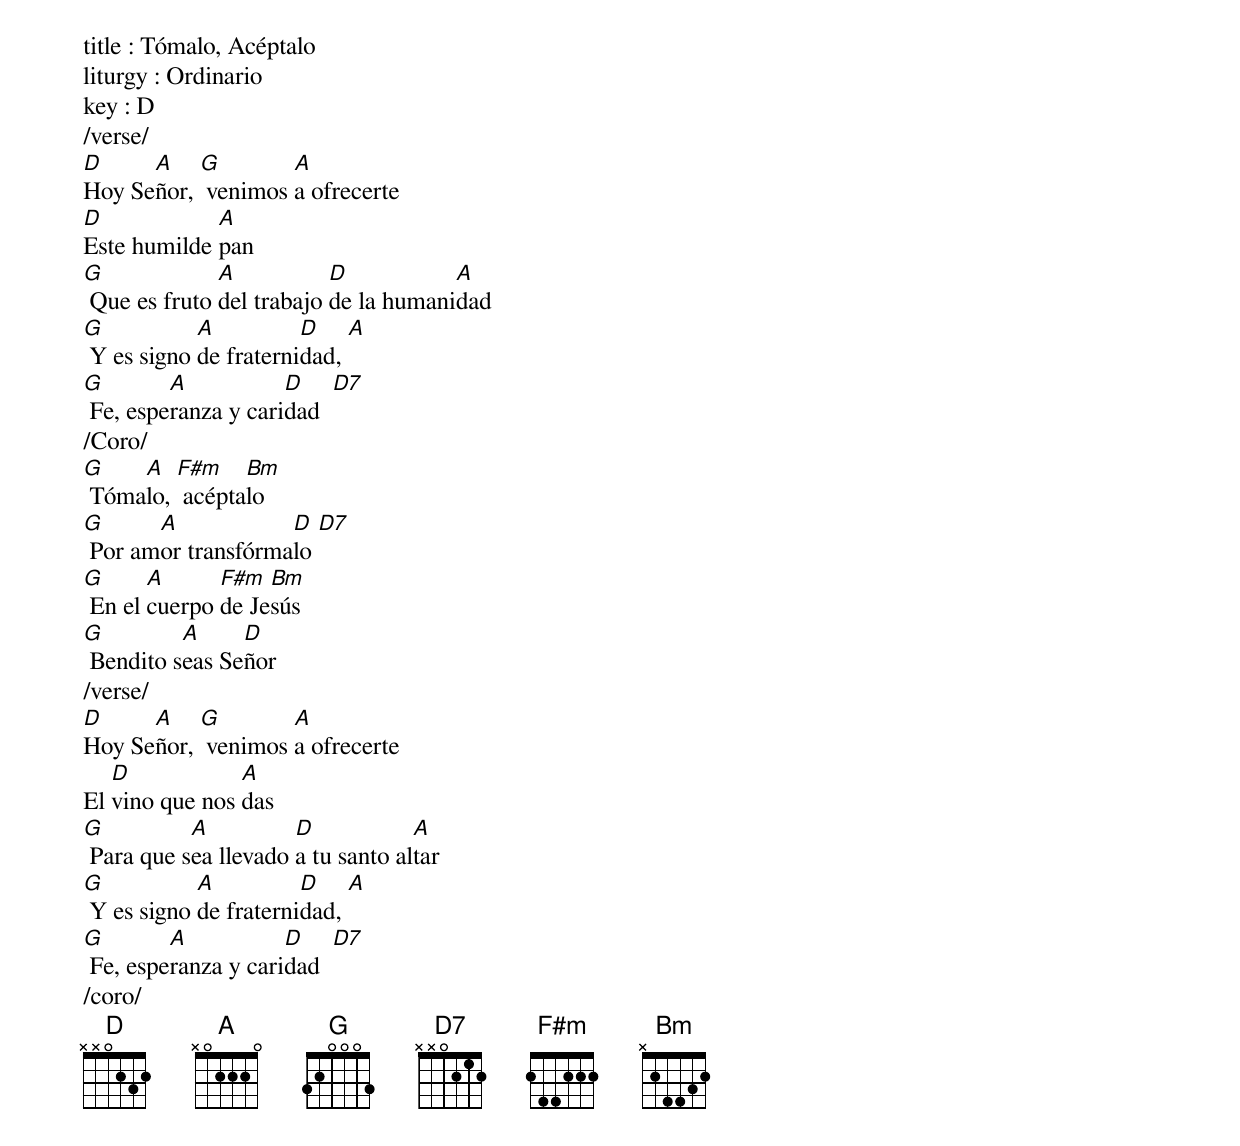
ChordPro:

title : Tómalo, Acéptalo
liturgy : Ordinario
key : D
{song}
/verse/
[D]Hoy Se[A]ñor, [G] venimos [A]a ofrecerte
[D]Este humilde [A]pan
[G] Que es fruto [A]del trabajo [D]de la humani[A]dad
[G] Y es signo [A]de fraterni[D]dad, [A]
[G] Fe, espe[A]ranza y cari[D]dad  [D7]
/Coro/
[G] Tóma[A]lo, [F#m] acépta[Bm]lo
[G] Por am[A]or transfórma[D]lo [D7]
[G] En el [A]cuerpo [F#m]de Je[Bm]sús
[G] Bendito s[A]eas Se[D]ñor
/verse/
[D]Hoy Se[A]ñor, [G] venimos [A]a ofrecerte
El [D]vino que nos [A]das
[G] Para que s[A]ea llevado [D]a tu santo al[A]tar
[G] Y es signo [A]de fraterni[D]dad, [A]
[G] Fe, espe[A]ranza y cari[D]dad  [D7]
/coro/
